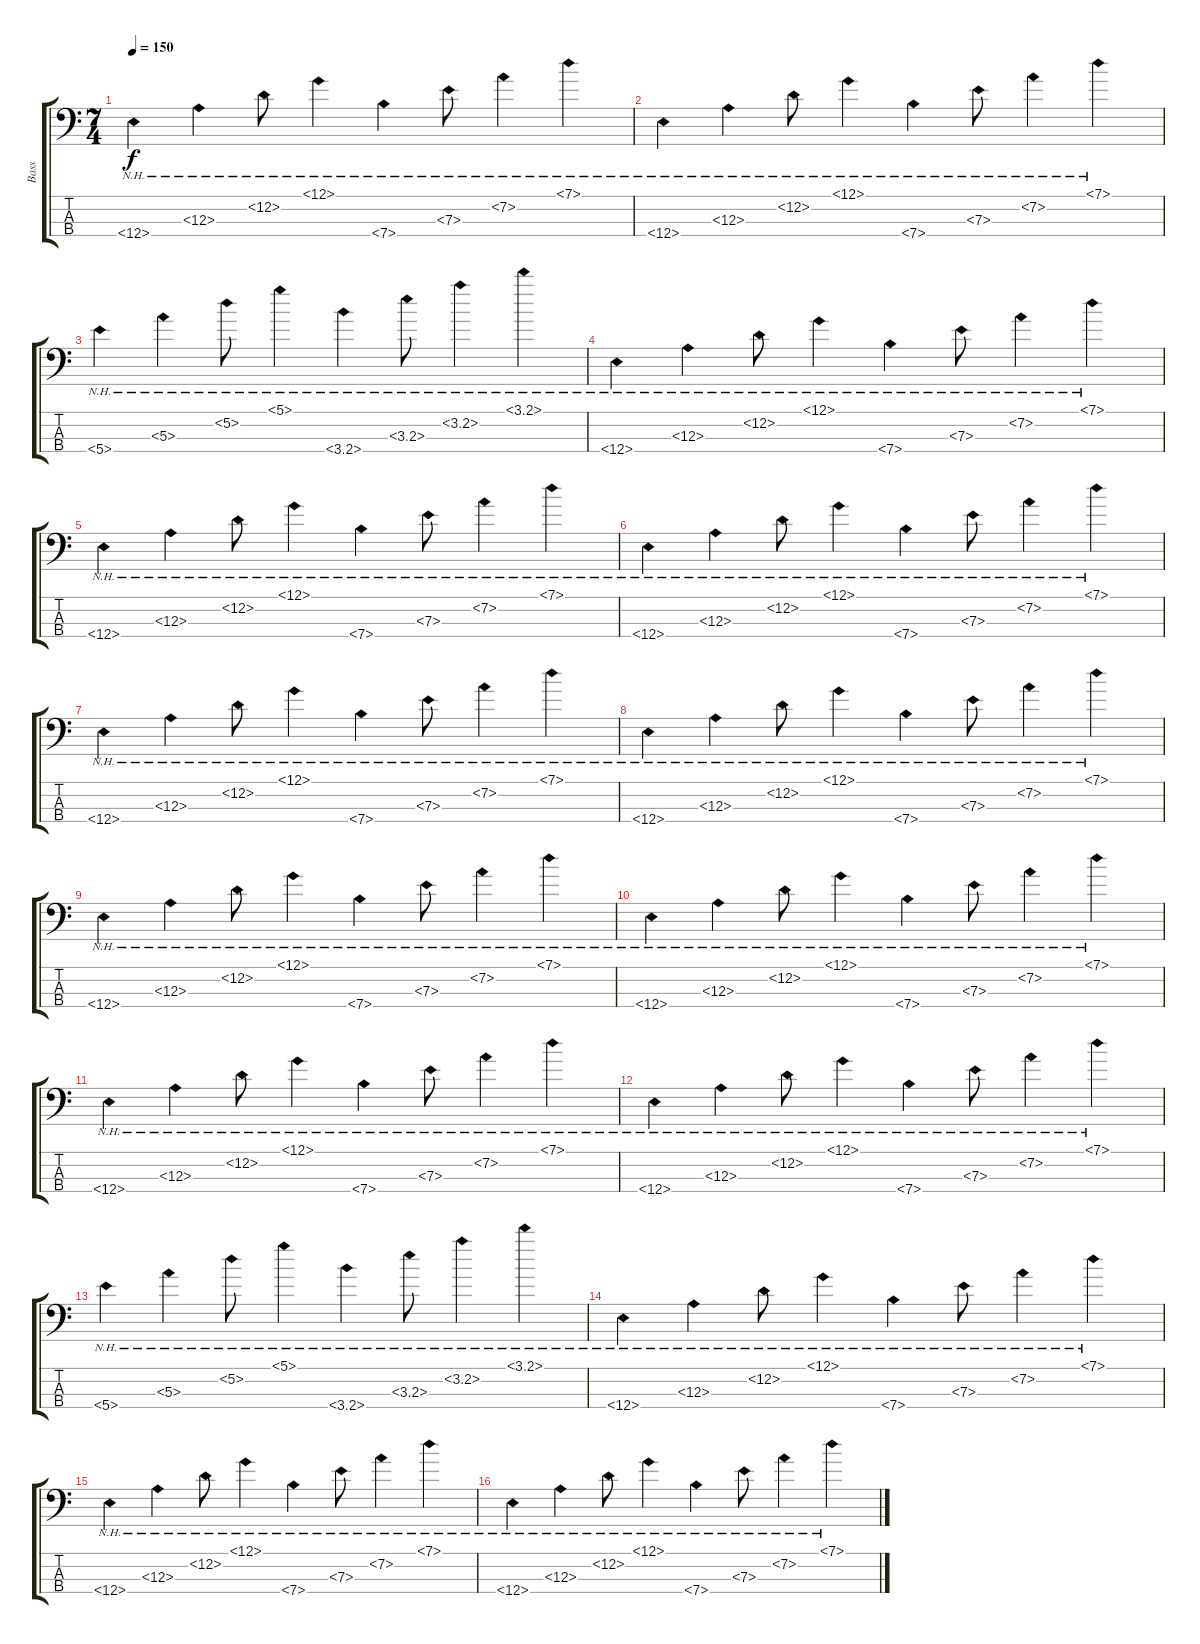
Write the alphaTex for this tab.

\track ("Bass" "Bass") {instrument electricbassfinger}
\staff {score tabs}
\tuning (G2 D2 A1 E1) {hide}
\ts (7 4)
\tempo 150
\clef f4
\ks c
12.4{nh}.4{dy f} 12.3{nh}.4 12.2{nh}.8 12.1{nh}.4 7.4{nh}.4 7.3{nh}.8 7.2{nh}.4 7.1{nh}.4 |
12.4{nh}.4 12.3{nh}.4 12.2{nh}.8 12.1{nh}.4 7.4{nh}.4 7.3{nh}.8 7.2{nh}.4 7.1{nh}.4 |
5.4{nh}.4 5.3{nh}.4 5.2{nh}.8 5.1{nh}.4 3.4{nh}.4 3.3{nh}.8 3.2{nh}.4 3.1{nh}.4 |
12.4{nh}.4 12.3{nh}.4 12.2{nh}.8 12.1{nh}.4 7.4{nh}.4 7.3{nh}.8 7.2{nh}.4 7.1{nh}.4 |
12.4{nh}.4 12.3{nh}.4 12.2{nh}.8 12.1{nh}.4 7.4{nh}.4 7.3{nh}.8 7.2{nh}.4 7.1{nh}.4 |
12.4{nh}.4 12.3{nh}.4 12.2{nh}.8 12.1{nh}.4 7.4{nh}.4 7.3{nh}.8 7.2{nh}.4 7.1{nh}.4 |
12.4{nh}.4 12.3{nh}.4 12.2{nh}.8 12.1{nh}.4 7.4{nh}.4 7.3{nh}.8 7.2{nh}.4 7.1{nh}.4 |
12.4{nh}.4 12.3{nh}.4 12.2{nh}.8 12.1{nh}.4 7.4{nh}.4 7.3{nh}.8 7.2{nh}.4 7.1{nh}.4 |
12.4{nh}.4 12.3{nh}.4 12.2{nh}.8 12.1{nh}.4 7.4{nh}.4 7.3{nh}.8 7.2{nh}.4 7.1{nh}.4 |
12.4{nh}.4 12.3{nh}.4 12.2{nh}.8 12.1{nh}.4 7.4{nh}.4 7.3{nh}.8 7.2{nh}.4 7.1{nh}.4 |
12.4{nh}.4 12.3{nh}.4 12.2{nh}.8 12.1{nh}.4 7.4{nh}.4 7.3{nh}.8 7.2{nh}.4 7.1{nh}.4 |
12.4{nh}.4 12.3{nh}.4 12.2{nh}.8 12.1{nh}.4 7.4{nh}.4 7.3{nh}.8 7.2{nh}.4 7.1{nh}.4 |
5.4{nh}.4 5.3{nh}.4 5.2{nh}.8 5.1{nh}.4 3.4{nh}.4 3.3{nh}.8 3.2{nh}.4 3.1{nh}.4 |
12.4{nh}.4 12.3{nh}.4 12.2{nh}.8 12.1{nh}.4 7.4{nh}.4 7.3{nh}.8 7.2{nh}.4 7.1{nh}.4 |
12.4{nh}.4 12.3{nh}.4 12.2{nh}.8 12.1{nh}.4 7.4{nh}.4 7.3{nh}.8 7.2{nh}.4 7.1{nh}.4 |
12.4{nh}.4 12.3{nh}.4 12.2{nh}.8 12.1{nh}.4 7.4{nh}.4 7.3{nh}.8 7.2{nh}.4 7.1{nh}.4
